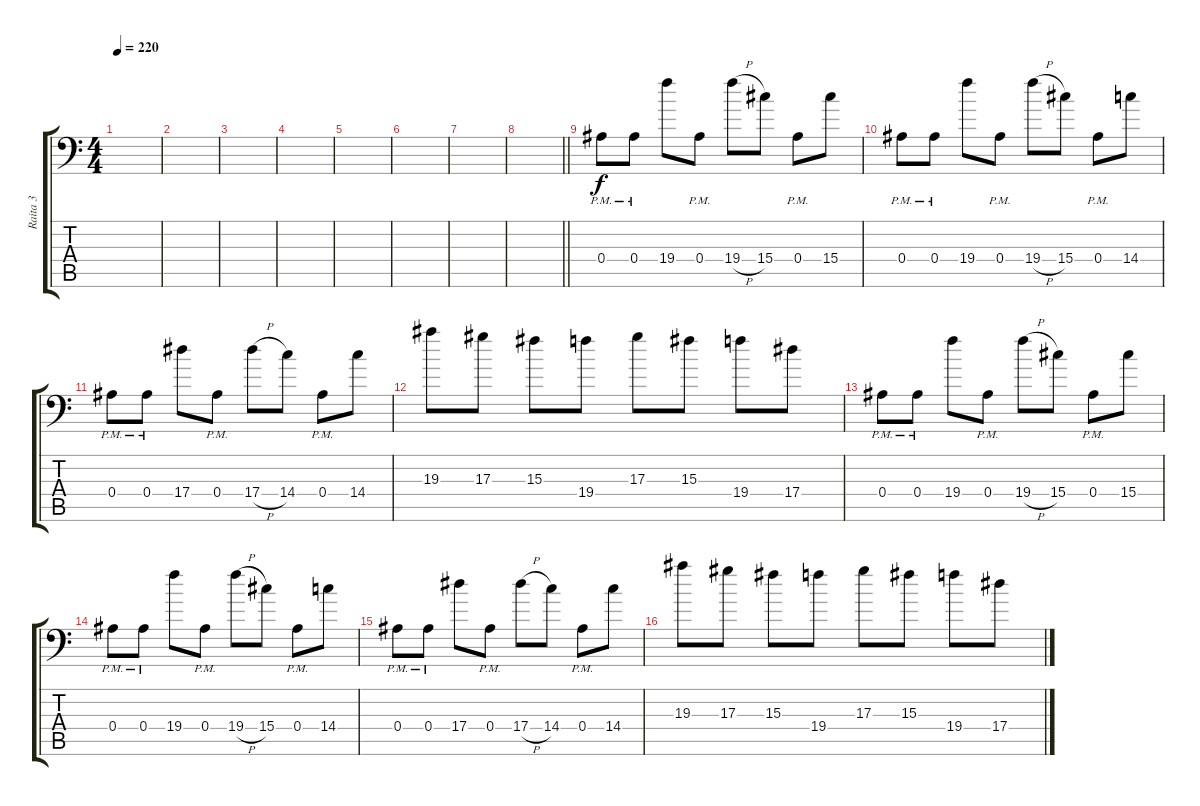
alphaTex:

\track ("Raita 3" "Raita 3") {instrument distortionguitar}
\staff {score tabs}
\tuning (C4 G3 Eb3 Bb2 F2 Bb1) {hide}
\ts (4 4)
\section ("" "")
\tempo 220
\clef f4
\ks c
|
|
|
|
|
|
|
\barLineRight lightlight
|
\section ("" "")
0.4{pm}.8 0.4{pm}.8 19.4.8 0.4{pm}.8 19.4{h}.8 15.4.8 0.4{pm}.8 15.4.8 |
0.4{pm}.8 0.4{pm}.8 19.4.8 0.4{pm}.8 19.4{h}.8 15.4.8 0.4{pm}.8 14.4.8 |
0.4{pm}.8 0.4{pm}.8 17.4.8 0.4{pm}.8 17.4{h}.8 14.4.8 0.4{pm}.8 14.4.8 |
19.3.8 17.3.8 15.3.8 19.4.8 17.3.8 15.3.8 19.4.8 17.4.8 |
0.4{pm}.8 0.4{pm}.8 19.4.8 0.4{pm}.8 19.4{h}.8 15.4.8 0.4{pm}.8 15.4.8 |
0.4{pm}.8 0.4{pm}.8 19.4.8 0.4{pm}.8 19.4{h}.8 15.4.8 0.4{pm}.8 14.4.8 |
0.4{pm}.8 0.4{pm}.8 17.4.8 0.4{pm}.8 17.4{h}.8 14.4.8 0.4{pm}.8 14.4.8 |
19.3.8 17.3.8 15.3.8 19.4.8 17.3.8 15.3.8 19.4.8 17.4.8
